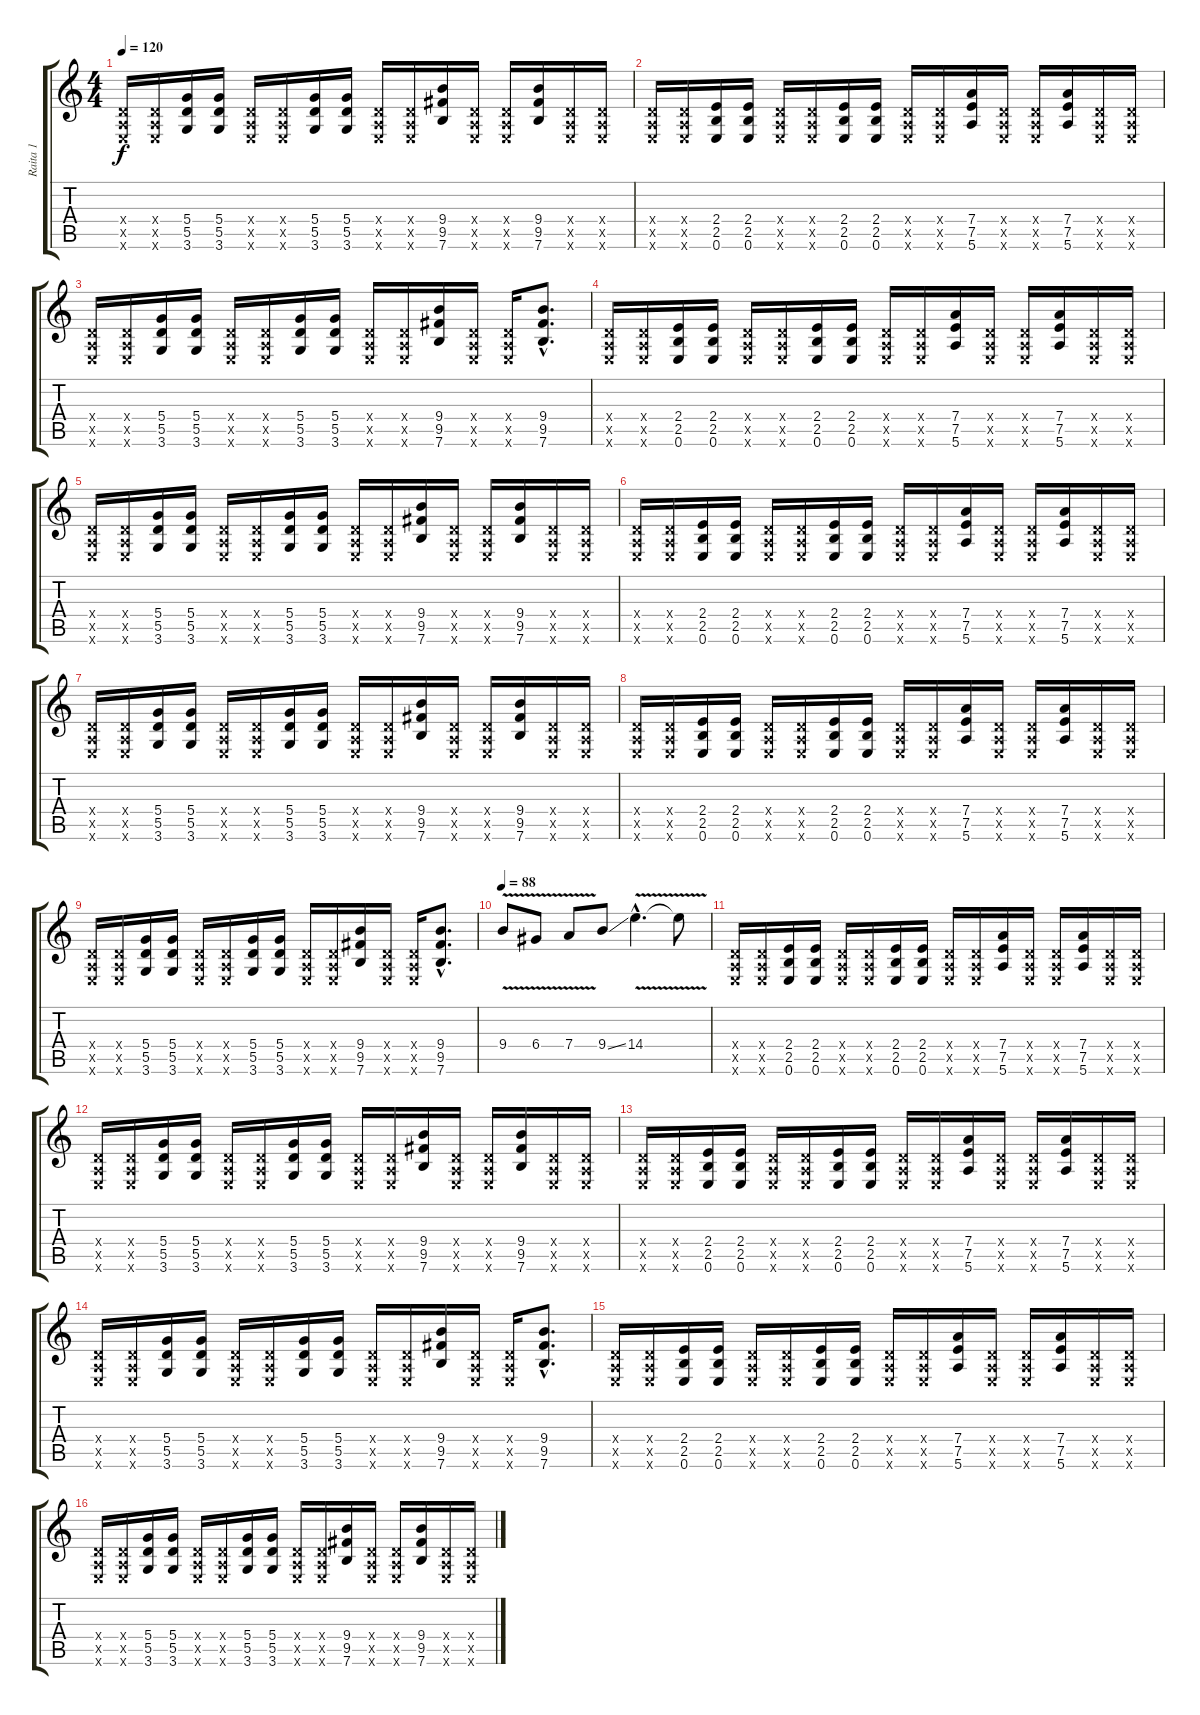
\track ("Raita 1" "Raita 1") {instrument overdrivenguitar}
\staff {score tabs}
\tuning (E4 B3 G3 D3 A2 E2) {hide}
\ts (4 4)
\tempo 120
\clef g2
\ks c
(0.4{x} 0.5{x} 0.6{x}).16{dy f} (0.4{x} 0.5{x} 0.6{x}).16 (5.4 5.5 3.6).16 (5.4 5.5 3.6).16 (0.4{x} 0.5{x} 0.6{x}).16 (0.4{x} 0.5{x} 0.6{x}).16 (5.4 5.5 3.6).16 (5.4 5.5 3.6).16 (0.4{x} 0.5{x} 0.6{x}).16 (0.4{x} 0.5{x} 0.6{x}).16 (9.4 9.5 7.6).16 (0.4{x} 0.5{x} 0.6{x}).16 (0.4{x} 0.5{x} 0.6{x}).16 (9.4 9.5 7.6).16 (0.4{x} 0.5{x} 0.6{x}).16 (0.4{x} 0.5{x} 0.6{x}).16 |
(0.4{x} 0.5{x} 0.6{x}).16 (0.4{x} 0.5{x} 0.6{x}).16 (2.4 2.5 0.6).16 (2.4 2.5 0.6).16 (0.4{x} 0.5{x} 0.6{x}).16 (0.4{x} 0.5{x} 0.6{x}).16 (2.4 2.5 0.6).16 (2.4 2.5 0.6).16 (0.4{x} 0.5{x} 0.6{x}).16 (0.4{x} 0.5{x} 0.6{x}).16 (7.4 7.5 5.6).16 (0.4{x} 0.5{x} 0.6{x}).16 (0.4{x} 0.5{x} 0.6{x}).16 (7.4 7.5 5.6).16 (0.4{x} 0.5{x} 0.6{x}).16 (0.4{x} 0.5{x} 0.6{x}).16 |
(0.4{x} 0.5{x} 0.6{x}).16 (0.4{x} 0.5{x} 0.6{x}).16 (5.4 5.5 3.6).16 (5.4 5.5 3.6).16 (0.4{x} 0.5{x} 0.6{x}).16 (0.4{x} 0.5{x} 0.6{x}).16 (5.4 5.5 3.6).16 (5.4 5.5 3.6).16 (0.4{x} 0.5{x} 0.6{x}).16 (0.4{x} 0.5{x} 0.6{x}).16 (9.4 9.5 7.6).16 (0.4{x} 0.5{x} 0.6{x}).16 (0.4{x} 0.5{x} 0.6{x}).16 (9.4{hac} 9.5{hac} 7.6{hac}).8{d} |
(0.4{x} 0.5{x} 0.6{x}).16 (0.4{x} 0.5{x} 0.6{x}).16 (2.4 2.5 0.6).16 (2.4 2.5 0.6).16 (0.4{x} 0.5{x} 0.6{x}).16 (0.4{x} 0.5{x} 0.6{x}).16 (2.4 2.5 0.6).16 (2.4 2.5 0.6).16 (0.4{x} 0.5{x} 0.6{x}).16 (0.4{x} 0.5{x} 0.6{x}).16 (7.4 7.5 5.6).16 (0.4{x} 0.5{x} 0.6{x}).16 (0.4{x} 0.5{x} 0.6{x}).16 (7.4 7.5 5.6).16 (0.4{x} 0.5{x} 0.6{x}).16 (0.4{x} 0.5{x} 0.6{x}).16 |
(0.4{x} 0.5{x} 0.6{x}).16 (0.4{x} 0.5{x} 0.6{x}).16 (5.4 5.5 3.6).16 (5.4 5.5 3.6).16 (0.4{x} 0.5{x} 0.6{x}).16 (0.4{x} 0.5{x} 0.6{x}).16 (5.4 5.5 3.6).16 (5.4 5.5 3.6).16 (0.4{x} 0.5{x} 0.6{x}).16 (0.4{x} 0.5{x} 0.6{x}).16 (9.4 9.5 7.6).16 (0.4{x} 0.5{x} 0.6{x}).16 (0.4{x} 0.5{x} 0.6{x}).16 (9.4 9.5 7.6).16 (0.4{x} 0.5{x} 0.6{x}).16 (0.4{x} 0.5{x} 0.6{x}).16 |
(0.4{x} 0.5{x} 0.6{x}).16 (0.4{x} 0.5{x} 0.6{x}).16 (2.4 2.5 0.6).16 (2.4 2.5 0.6).16 (0.4{x} 0.5{x} 0.6{x}).16 (0.4{x} 0.5{x} 0.6{x}).16 (2.4 2.5 0.6).16 (2.4 2.5 0.6).16 (0.4{x} 0.5{x} 0.6{x}).16 (0.4{x} 0.5{x} 0.6{x}).16 (7.4 7.5 5.6).16 (0.4{x} 0.5{x} 0.6{x}).16 (0.4{x} 0.5{x} 0.6{x}).16 (7.4 7.5 5.6).16 (0.4{x} 0.5{x} 0.6{x}).16 (0.4{x} 0.5{x} 0.6{x}).16 |
(0.4{x} 0.5{x} 0.6{x}).16 (0.4{x} 0.5{x} 0.6{x}).16 (5.4 5.5 3.6).16 (5.4 5.5 3.6).16 (0.4{x} 0.5{x} 0.6{x}).16 (0.4{x} 0.5{x} 0.6{x}).16 (5.4 5.5 3.6).16 (5.4 5.5 3.6).16 (0.4{x} 0.5{x} 0.6{x}).16 (0.4{x} 0.5{x} 0.6{x}).16 (9.4 9.5 7.6).16 (0.4{x} 0.5{x} 0.6{x}).16 (0.4{x} 0.5{x} 0.6{x}).16 (9.4 9.5 7.6).16 (0.4{x} 0.5{x} 0.6{x}).16 (0.4{x} 0.5{x} 0.6{x}).16 |
(0.4{x} 0.5{x} 0.6{x}).16 (0.4{x} 0.5{x} 0.6{x}).16 (2.4 2.5 0.6).16 (2.4 2.5 0.6).16 (0.4{x} 0.5{x} 0.6{x}).16 (0.4{x} 0.5{x} 0.6{x}).16 (2.4 2.5 0.6).16 (2.4 2.5 0.6).16 (0.4{x} 0.5{x} 0.6{x}).16 (0.4{x} 0.5{x} 0.6{x}).16 (7.4 7.5 5.6).16 (0.4{x} 0.5{x} 0.6{x}).16 (0.4{x} 0.5{x} 0.6{x}).16 (7.4 7.5 5.6).16 (0.4{x} 0.5{x} 0.6{x}).16 (0.4{x} 0.5{x} 0.6{x}).16 |
(0.4{x} 0.5{x} 0.6{x}).16 (0.4{x} 0.5{x} 0.6{x}).16 (5.4 5.5 3.6).16 (5.4 5.5 3.6).16 (0.4{x} 0.5{x} 0.6{x}).16 (0.4{x} 0.5{x} 0.6{x}).16 (5.4 5.5 3.6).16 (5.4 5.5 3.6).16 (0.4{x} 0.5{x} 0.6{x}).16 (0.4{x} 0.5{x} 0.6{x}).16 (9.4 9.5 7.6).16 (0.4{x} 0.5{x} 0.6{x}).16 (0.4{x} 0.5{x} 0.6{x}).16 (9.4{hac} 9.5{hac} 7.6{hac}).8{d} |
\tempo 88
9.4{v}.8 6.4{v}.8 7.4{v}.8 9.4{ss}.8 14.4{v hac}.4{d} 14.4{t}.8 |
(0.4{x} 0.5{x} 0.6{x}).16 (0.4{x} 0.5{x} 0.6{x}).16 (2.4 2.5 0.6).16 (2.4 2.5 0.6).16 (0.4{x} 0.5{x} 0.6{x}).16 (0.4{x} 0.5{x} 0.6{x}).16 (2.4 2.5 0.6).16 (2.4 2.5 0.6).16 (0.4{x} 0.5{x} 0.6{x}).16 (0.4{x} 0.5{x} 0.6{x}).16 (7.4 7.5 5.6).16 (0.4{x} 0.5{x} 0.6{x}).16 (0.4{x} 0.5{x} 0.6{x}).16 (7.4 7.5 5.6).16 (0.4{x} 0.5{x} 0.6{x}).16 (0.4{x} 0.5{x} 0.6{x}).16 |
(0.4{x} 0.5{x} 0.6{x}).16 (0.4{x} 0.5{x} 0.6{x}).16 (5.4 5.5 3.6).16 (5.4 5.5 3.6).16 (0.4{x} 0.5{x} 0.6{x}).16 (0.4{x} 0.5{x} 0.6{x}).16 (5.4 5.5 3.6).16 (5.4 5.5 3.6).16 (0.4{x} 0.5{x} 0.6{x}).16 (0.4{x} 0.5{x} 0.6{x}).16 (9.4 9.5 7.6).16 (0.4{x} 0.5{x} 0.6{x}).16 (0.4{x} 0.5{x} 0.6{x}).16 (9.4 9.5 7.6).16 (0.4{x} 0.5{x} 0.6{x}).16 (0.4{x} 0.5{x} 0.6{x}).16 |
(0.4{x} 0.5{x} 0.6{x}).16 (0.4{x} 0.5{x} 0.6{x}).16 (2.4 2.5 0.6).16 (2.4 2.5 0.6).16 (0.4{x} 0.5{x} 0.6{x}).16 (0.4{x} 0.5{x} 0.6{x}).16 (2.4 2.5 0.6).16 (2.4 2.5 0.6).16 (0.4{x} 0.5{x} 0.6{x}).16 (0.4{x} 0.5{x} 0.6{x}).16 (7.4 7.5 5.6).16 (0.4{x} 0.5{x} 0.6{x}).16 (0.4{x} 0.5{x} 0.6{x}).16 (7.4 7.5 5.6).16 (0.4{x} 0.5{x} 0.6{x}).16 (0.4{x} 0.5{x} 0.6{x}).16 |
(0.4{x} 0.5{x} 0.6{x}).16 (0.4{x} 0.5{x} 0.6{x}).16 (5.4 5.5 3.6).16 (5.4 5.5 3.6).16 (0.4{x} 0.5{x} 0.6{x}).16 (0.4{x} 0.5{x} 0.6{x}).16 (5.4 5.5 3.6).16 (5.4 5.5 3.6).16 (0.4{x} 0.5{x} 0.6{x}).16 (0.4{x} 0.5{x} 0.6{x}).16 (9.4 9.5 7.6).16 (0.4{x} 0.5{x} 0.6{x}).16 (0.4{x} 0.5{x} 0.6{x}).16 (9.4{hac} 9.5{hac} 7.6{hac}).8{d} |
(0.4{x} 0.5{x} 0.6{x}).16 (0.4{x} 0.5{x} 0.6{x}).16 (2.4 2.5 0.6).16 (2.4 2.5 0.6).16 (0.4{x} 0.5{x} 0.6{x}).16 (0.4{x} 0.5{x} 0.6{x}).16 (2.4 2.5 0.6).16 (2.4 2.5 0.6).16 (0.4{x} 0.5{x} 0.6{x}).16 (0.4{x} 0.5{x} 0.6{x}).16 (7.4 7.5 5.6).16 (0.4{x} 0.5{x} 0.6{x}).16 (0.4{x} 0.5{x} 0.6{x}).16 (7.4 7.5 5.6).16 (0.4{x} 0.5{x} 0.6{x}).16 (0.4{x} 0.5{x} 0.6{x}).16 |
(0.4{x} 0.5{x} 0.6{x}).16 (0.4{x} 0.5{x} 0.6{x}).16 (5.4 5.5 3.6).16 (5.4 5.5 3.6).16 (0.4{x} 0.5{x} 0.6{x}).16 (0.4{x} 0.5{x} 0.6{x}).16 (5.4 5.5 3.6).16 (5.4 5.5 3.6).16 (0.4{x} 0.5{x} 0.6{x}).16 (0.4{x} 0.5{x} 0.6{x}).16 (9.4 9.5 7.6).16 (0.4{x} 0.5{x} 0.6{x}).16 (0.4{x} 0.5{x} 0.6{x}).16 (9.4 9.5 7.6).16 (0.4{x} 0.5{x} 0.6{x}).16 (0.4{x} 0.5{x} 0.6{x}).16
